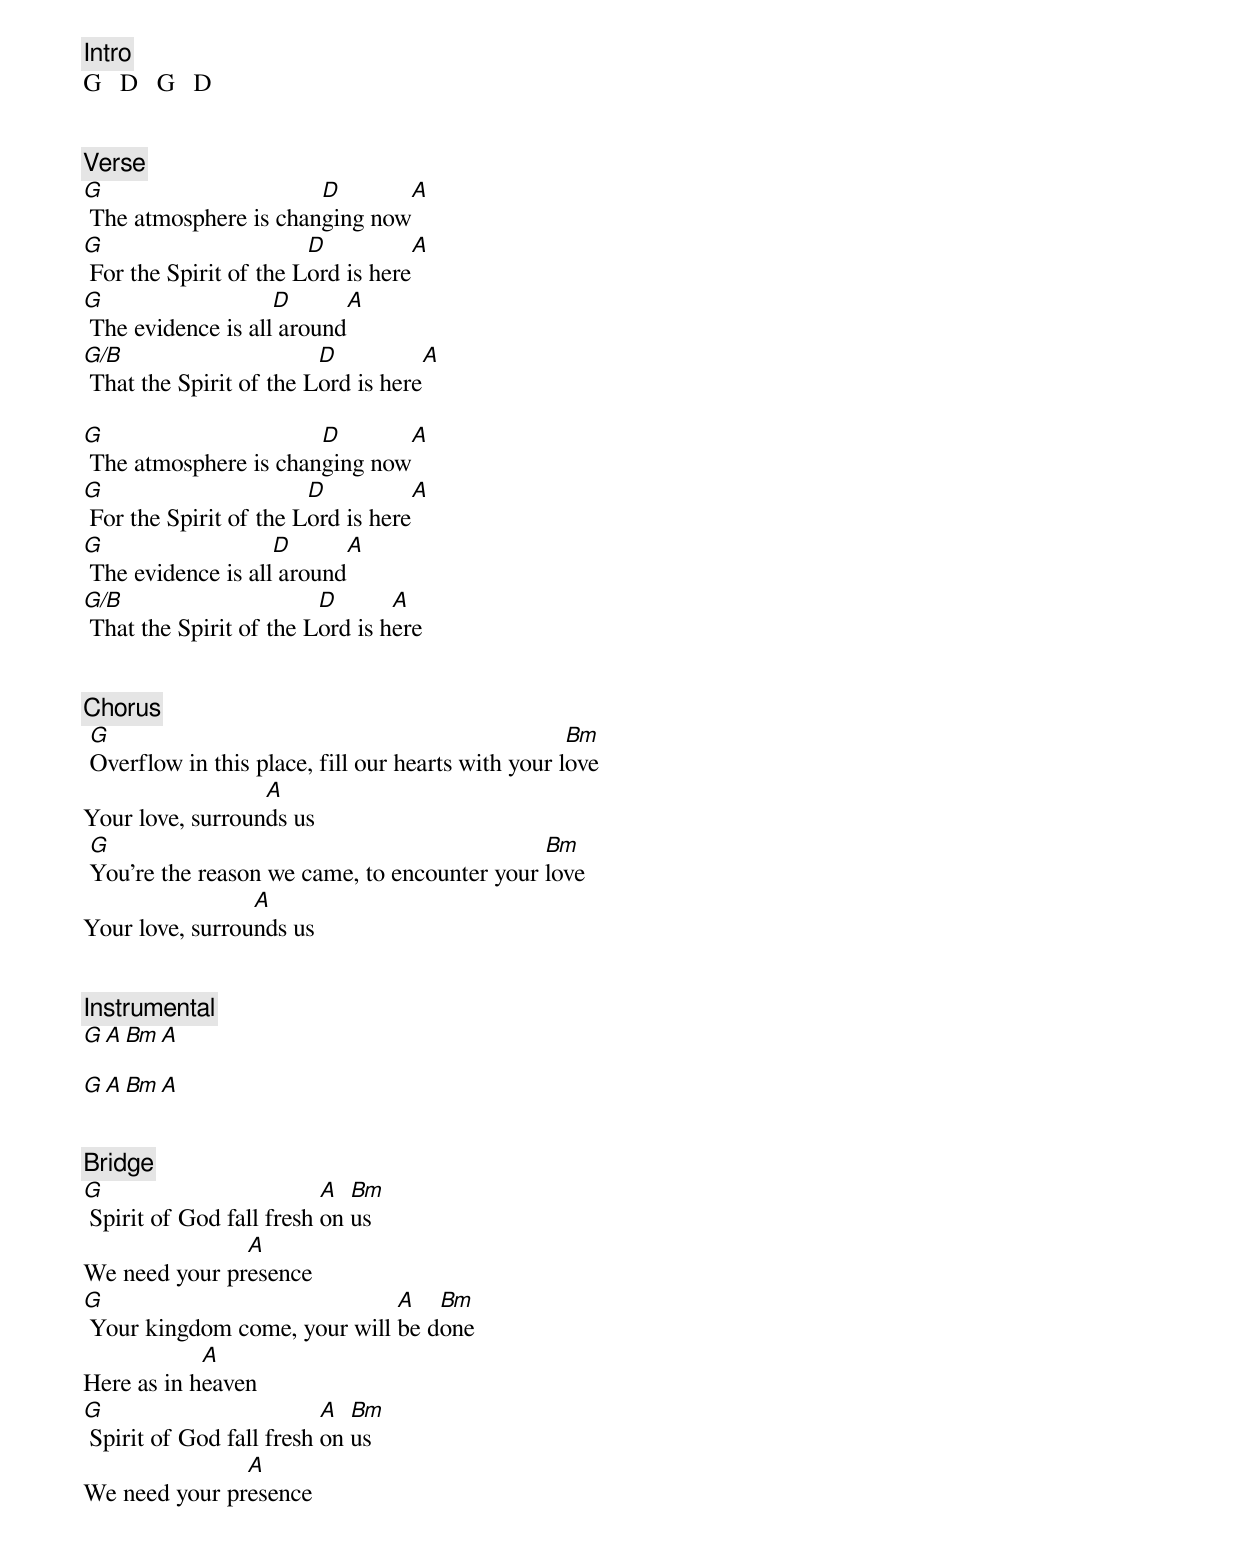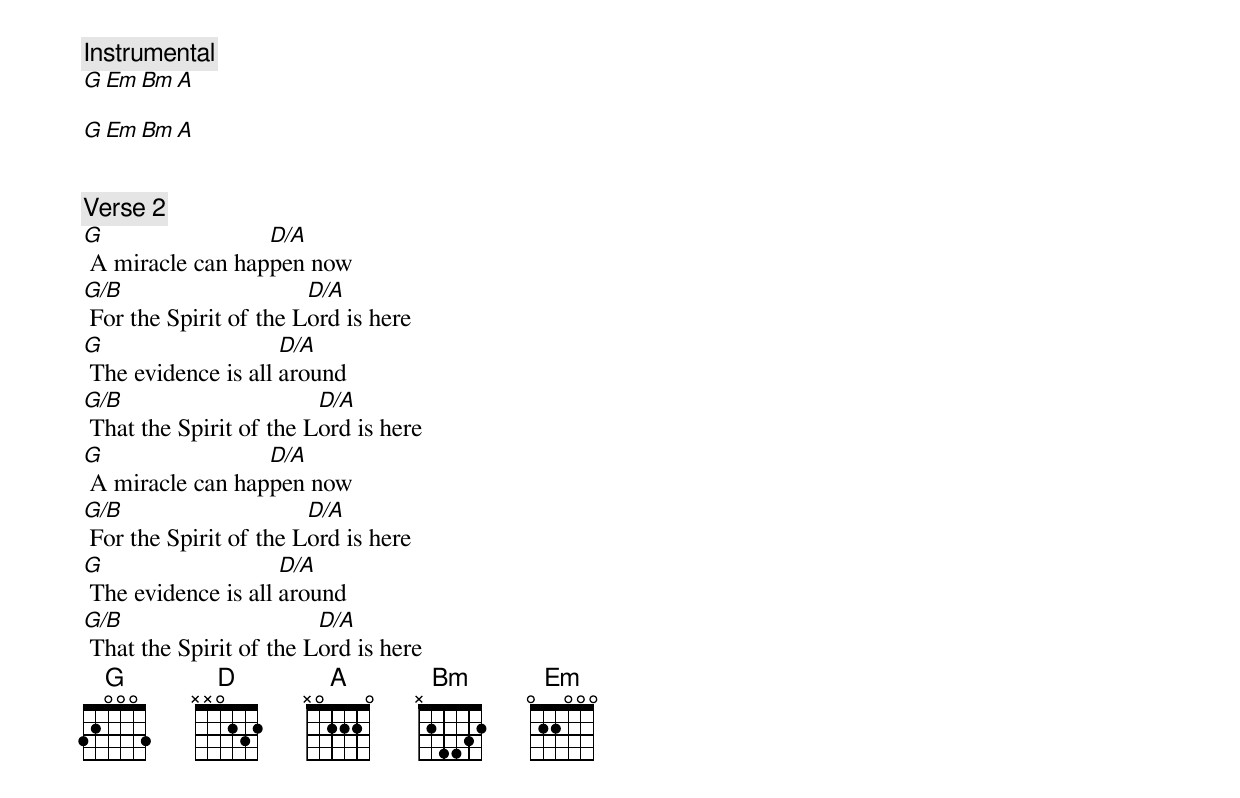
[Intro]
G   D   G   D


[Verse]
G                      D             A
 The atmosphere is changing now
G                       D             A
 For the Spirit of the Lord is here
G                   D           A
 The evidence is all around
G/B                      D            A
 That the Spirit of the Lord is here

G                      D             A
 The atmosphere is changing now
G                       D             A
 For the Spirit of the Lord is here
G                   D           A
 The evidence is all around
G/B                      D       A
 That the Spirit of the Lord is here


[Chorus]
 G                                                  Bm
 Overflow in this place, fill our hearts with your love
                  A
Your love, surrounds us
 G                                            Bm
 You’re the reason we came, to encounter your love
                 A
Your love, surrounds us


[Instrumental]
G   A   Bm   A

G   A   Bm   A


[Bridge]
G                         A  Bm
 Spirit of God fall fresh on us
               A
We need your presence
G                             A   Bm
 Your kingdom come, your will be done
            A
Here as in heaven
G                         A  Bm
 Spirit of God fall fresh on us
               A
We need your presence


[Instrumental]
G   Em   Bm   A

G   Em   Bm   A


[Verse 2]
G                 D/A
 A miracle can happen now
G/B                     D/A
 For the Spirit of the Lord is here
G                    D/A
 The evidence is all around
G/B                      D/A
 That the Spirit of the Lord is here
G                 D/A
 A miracle can happen now
G/B                     D/A
 For the Spirit of the Lord is here
G                    D/A
 The evidence is all around
G/B                      D/A
 That the Spirit of the Lord is here
